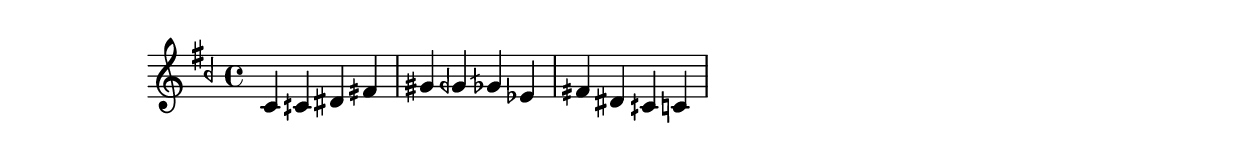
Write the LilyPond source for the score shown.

%% Do not edit this file; it is auto-generated from input/new
%% This file is in the public domain.
\version "2.11.46"
\header {
  lsrtags = "pitches"
  texidoc = "Makam is a type of melody from Turkey using 1/9th-tone
microtonal alterations.  Consult the initialization file
@code{makam-init.ly} (in @code{/usr/share/lilypond/current/ly})
for details of pitch names and alterations.
"
  doctitle = "Makam"
} % begin verbatim

% Initialize makam settings
\include "makam-init.ly"

\relative c' {
  \set Staff.keySignature = #`((3 . ,BAKIYE) (6 . ,(- KOMA)))
  c4 cc db fk
  gbm4 gfc gfb efk
  fk4 db cc c
}
